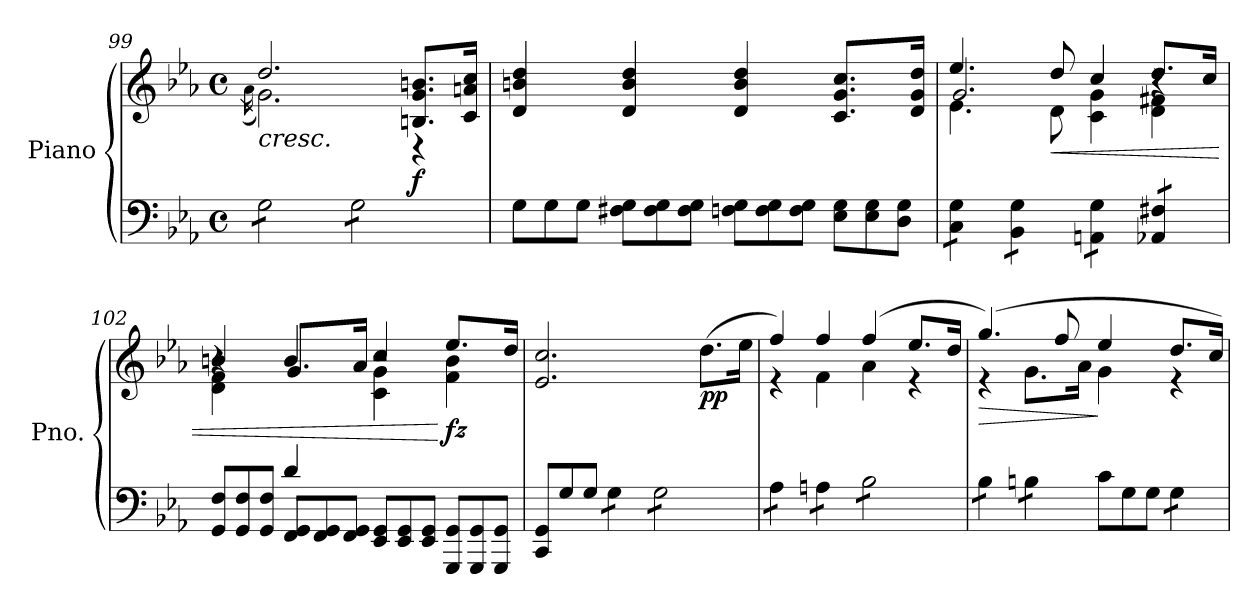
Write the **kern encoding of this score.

**kern	**kern	**dynam
*part1	*part1	*part1
*staff2	*staff1	*staff1/2
*I"Piano	*	*
*I'Pno.	*	*
!!LO:LB:g=z
*clefF4	*clefG2	*
*k[b-e-a-]	*k[b-e-a-]	*
*M4/4	*M4/4	*
*met(c)	*met(c)	*
=99	=99	=99
*	*^	*
.	.	(16qa-\	.
*	*v	*v	*
*Xtuplet	*	*
*	*^	*
!	!	!	!LO:HP:b
*tremolo	*	*	*
12G\L	2.dd/	2.g\)	<
12G\	.	.	.
12G\	.	.	.
12G\	.	.	.
12G\	.	.	.
12G\J	.	.	.
12G\L	.	.	.
12G\	.	.	.
12G\	.	.	.
!	!	!	!LO:DY:b
12G\	8.Bn/ 8.g/ 8.bn/L	4r	f
12G\	.	.	.
12G\J	.	.	.
*Xtremolo	*	*	*
.	16c/ 16an/ 16cc/Jk	.	[
*	*v	*v	*
!!LO:PB:g=z
=100	=100	=100
12G\L	4d/ 4bn/ 4dd/	.
12G\	.	.
12G\J	.	.
12F#X\ 12G\L	4d/ 4b/ 4dd/	.
12F#\ 12G\	.	.
12F#\ 12G\J	.	.
12Fn\ 12G\L	4d/ 4b/ 4dd/	.
12F\ 12G\	.	.
12F\ 12G\J	.	.
12E-\ 12G\L	8.c/ 8.g/ 8.cc/L	.
12E-\ 12G\	.	.
12D\ 12G\J	.	.
.	16d/ 16g/ 16dd/Jk	.
=101	=101	=101
*	*^	*
*	*	*^	*
*tremolo	*	*	*	*
12C\ 12G\L	4.ee-/	2.g/	4.e-\	.
12C\ 12G\	.	.	.	.
12C\ 12G\J	.	.	.	.
12BB-\ 12G\L	.	.	.	.
12BB-\ 12G\	.	.	.	.
!	!	!	!	!LO:HP:b
.	8dd/	.	8d\	<
12BB-\ 12G\J	.	.	.	.
12AAn\ 12G\L	4cc/	.	4c\ 4g\	.
12AAn\ 12G\	.	.	.	.
12AAn\ 12G\J	.	.	.	.
12AA-X/ 12F#X/L	8.dd/L	4r	4d\ 4f#X\	.
12AA-X/ 12F#X/	.	.	.	.
12AA-X/ 12F#X/J	.	.	.	.
.	16cc/Jk	.	.	.
=102	=102	=102	=102	=102
*^	*	*	*	*
4ryy	12GG/ 12F/L	4bn/	4d\ 4f\	4r	.
.	12GG/ 12F/	.	.	.	.
.	12GG/ 12F/J	.	.	.	.
4d/	12FF/ 12GG/L	4b/	4ryy	8.g/L	.
.	12FF/ 12GG/	.	.	.	.
.	12FF/ 12GG/J	.	.	.	.
.	.	.	.	16a-/Jk	.
2ryy	12EE-/ 12GG/L	4cc/	4c\ 4g\	2r	.
.	12EE-/ 12GG/	.	.	.	.
.	12EE-/ 12GG/J	.	.	.	.
!	!	!	!	!	!LO:DY:n=1:b
.	12GGG/ 12GG/L	8.ee-/L	4f\ 4b\	.	[ fz
.	12GGG/ 12GG/	.	.	.	.
.	12GGG/ 12GG/J	.	.	.	.
*Xtremolo	*	*	*	*	*
.	.	16dd/Jk	.	.	.
*v	*v	*	*	*	*
*	*v	*v	*v	*
=103	=103	=103
12CC/ 12GG/L	2.e-/ 2.cc/	.
12G/	.	.
12G/J	.	.
*tremolo	*	*
12G\L	.	.
12G\	.	.
12G\J	.	.
12G\L	.	.
12G\	.	.
12G\	.	.
!	!	!LO:DY:b
12G\	(8.dd\L	pp
12G\	.	.
12G\J	.	.
.	16ee-\Jk	.
!!LO:PB:g=z
=104	=104	=104
*	*^	*
12A-\L	4ff/)	4r	.
12A-\	.	.	.
12A-\J	.	.	.
12An\L	4ff/	4f\	.
12An\	.	.	.
12An\J	.	.	.
12B-\L	(4ff/	4a-\	.
12B-\	.	.	.
12B-\	.	.	.
12B-\	8.ee-/L	4r	.
12B-\	.	.	.
12B-\J	.	.	.
.	16dd/Jk	.	.
=105	=105	=105	=105
!	!	!	!LO:HP:b
12B-\L	(4.gg/)	4r	>
12B-\	.	.	.
12B-\J	.	.	.
12Bn\L	.	8.g\L	.
12Bn\	.	.	.
.	8ff/	.	.
12Bn\J	.	.	.
*Xtremolo	*	*	*
.	.	16a-\Jk	.
12c\L	4ee-/	4g\	]
12G\	.	.	.
12G\J	.	.	.
*tremolo	*	*	*
12G\L	8.dd/L	4r	.
12G\	.	.	.
12G\J	.	.	.
*Xtremolo	*	*	*
.	16cc/Jk)	.	.
*	*v	*v	*
=	=	=
*-	*-	*-
